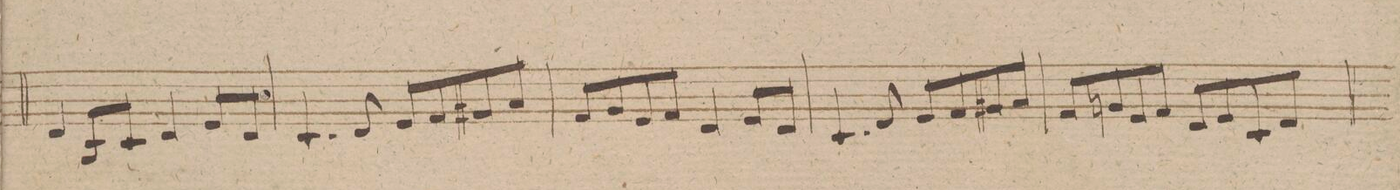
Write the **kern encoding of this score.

**kern	**dynam
*I"Viola.	*
*clefC3	*
*k[f#c#g#d#]	*
*met(c)	*
*M4/4	*
4E/	.
8C#/L	.
8D#/J	.
4E/	.
8F#/L	.
8E/J	.
=224	=224
4.D#/	.
8E/	.
8F#/L	.
8G#/	.
8A#X/	.
8B/J	.
=225	=225
8G#/L	.
8A/	.
8F#/	.
8G#/J	.
4E/	.
8F#/L	.
8E/J	.
=226	=226
4.D#/	.
8E/	.
8F#/L	.
8G#/	.
8A#X/	.
8B/J	.
=227	=227
8G#/L	.
8An/	.
8F#/	.
8G#/J	.
8E/L	.
8F#/	.
8D#/	.
8E/J	.
=228	=228
*-	*-
